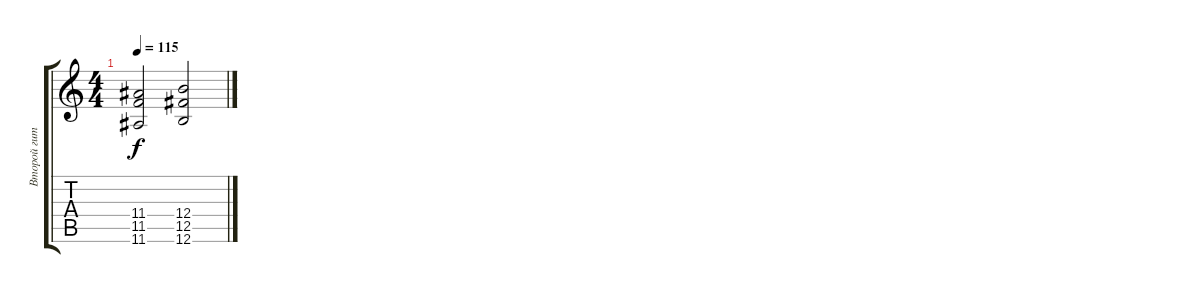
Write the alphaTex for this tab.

\track ("Второй гитич" "Второй гит") {instrument distortionguitar}
\staff {score tabs}
\tuning (Db4 Ab3 E3 B2 Gb2 B1) {hide}
\ts (4 4)
\tempo 115
\clef g2
\ks c
(11.4 11.5 11.6).2{dy f} (12.4 12.5 12.6).2
